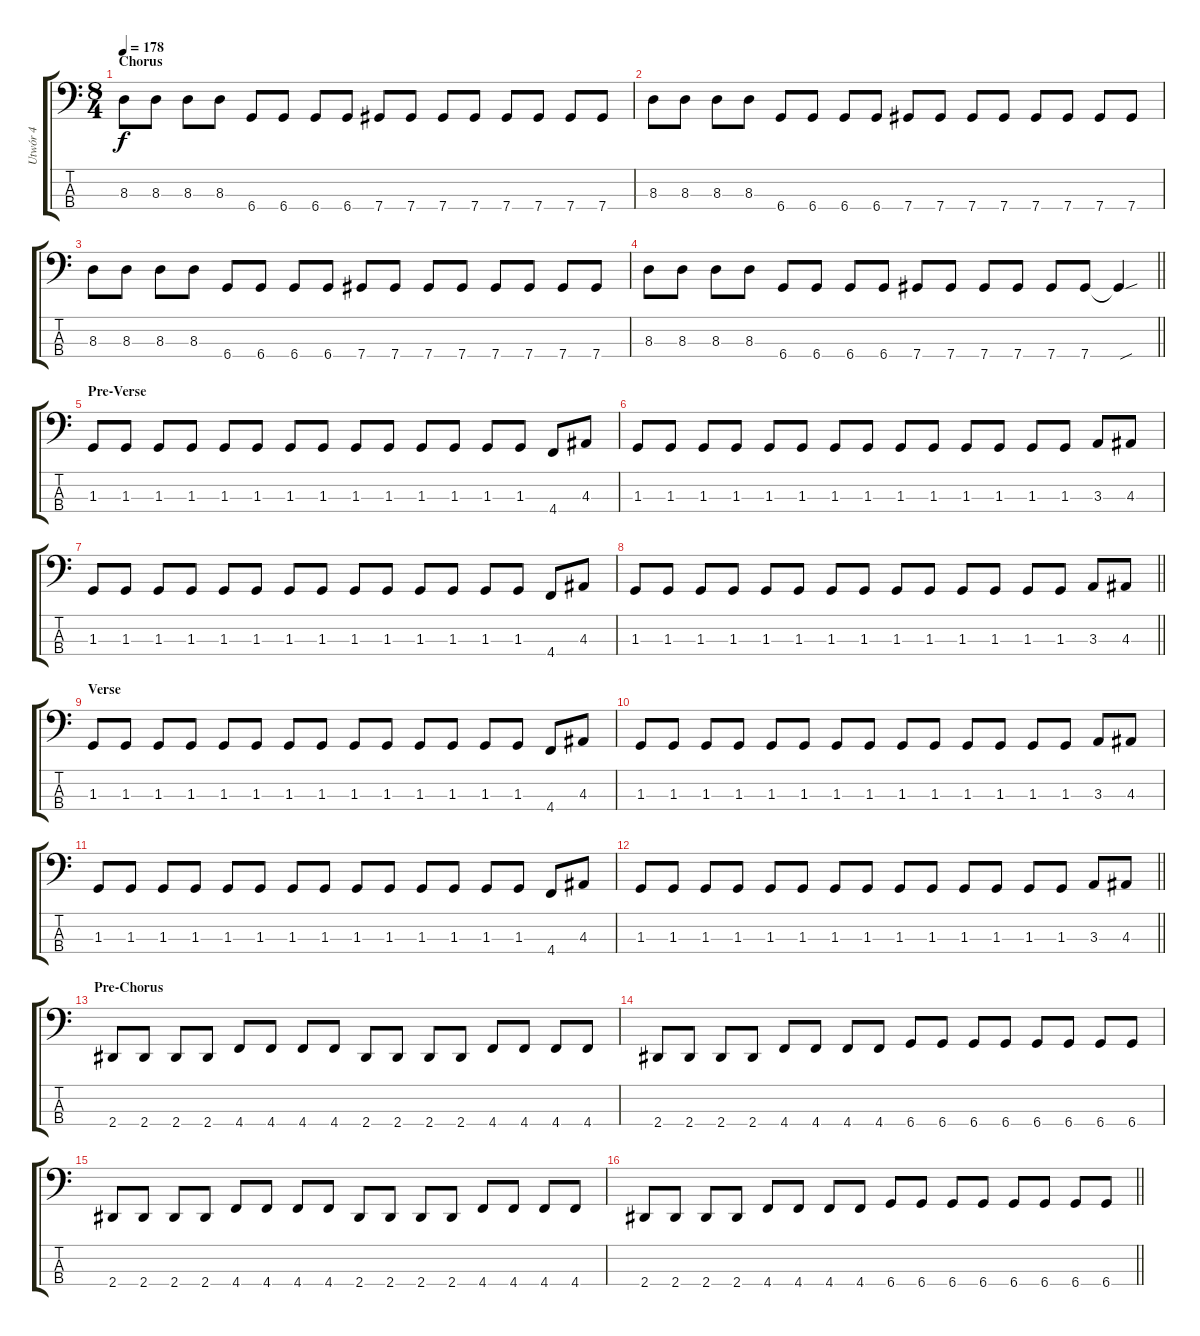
\track ("Utwór 4" "Utwór 4") {instrument electricbassfinger}
\staff {score tabs}
\tuning (E2 B1 Gb1 Db1) {hide}
\ts (8 4)
\section ("" "Chorus")
\tempo 178
\clef f4
\ks c
8.3.8{dy f} 8.3.8 8.3.8 8.3.8 6.4.8 6.4.8 6.4.8 6.4.8 7.4.8 7.4.8 7.4.8 7.4.8 7.4.8 7.4.8 7.4.8 7.4.8 |
8.3.8 8.3.8 8.3.8 8.3.8 6.4.8 6.4.8 6.4.8 6.4.8 7.4.8 7.4.8 7.4.8 7.4.8 7.4.8 7.4.8 7.4.8 7.4.8 |
8.3.8 8.3.8 8.3.8 8.3.8 6.4.8 6.4.8 6.4.8 6.4.8 7.4.8 7.4.8 7.4.8 7.4.8 7.4.8 7.4.8 7.4.8 7.4.8 |
\barLineRight lightlight
8.3.8 8.3.8 8.3.8 8.3.8 6.4.8 6.4.8 6.4.8 6.4.8 7.4.8 7.4.8 7.4.8 7.4.8 7.4.8 7.4.8 7.4{sou t}.4 |
\section ("" "Pre-Verse")
1.3.8 1.3.8 1.3.8 1.3.8 1.3.8 1.3.8 1.3.8 1.3.8 1.3.8 1.3.8 1.3.8 1.3.8 1.3.8 1.3.8 4.4.8 4.3.8 |
1.3.8 1.3.8 1.3.8 1.3.8 1.3.8 1.3.8 1.3.8 1.3.8 1.3.8 1.3.8 1.3.8 1.3.8 1.3.8 1.3.8 3.3.8 4.3.8 |
1.3.8 1.3.8 1.3.8 1.3.8 1.3.8 1.3.8 1.3.8 1.3.8 1.3.8 1.3.8 1.3.8 1.3.8 1.3.8 1.3.8 4.4.8 4.3.8 |
\barLineRight lightlight
1.3.8 1.3.8 1.3.8 1.3.8 1.3.8 1.3.8 1.3.8 1.3.8 1.3.8 1.3.8 1.3.8 1.3.8 1.3.8 1.3.8 3.3.8 4.3.8 |
\section ("" "Verse")
1.3.8 1.3.8 1.3.8 1.3.8 1.3.8 1.3.8 1.3.8 1.3.8 1.3.8 1.3.8 1.3.8 1.3.8 1.3.8 1.3.8 4.4.8 4.3.8 |
1.3.8 1.3.8 1.3.8 1.3.8 1.3.8 1.3.8 1.3.8 1.3.8 1.3.8 1.3.8 1.3.8 1.3.8 1.3.8 1.3.8 3.3.8 4.3.8 |
1.3.8 1.3.8 1.3.8 1.3.8 1.3.8 1.3.8 1.3.8 1.3.8 1.3.8 1.3.8 1.3.8 1.3.8 1.3.8 1.3.8 4.4.8 4.3.8 |
\barLineRight lightlight
1.3.8 1.3.8 1.3.8 1.3.8 1.3.8 1.3.8 1.3.8 1.3.8 1.3.8 1.3.8 1.3.8 1.3.8 1.3.8 1.3.8 3.3.8 4.3.8 |
\section ("" "Pre-Chorus")
2.4.8 2.4.8 2.4.8 2.4.8 4.4.8 4.4.8 4.4.8 4.4.8 2.4.8 2.4.8 2.4.8 2.4.8 4.4.8 4.4.8 4.4.8 4.4.8 |
2.4.8 2.4.8 2.4.8 2.4.8 4.4.8 4.4.8 4.4.8 4.4.8 6.4.8 6.4.8 6.4.8 6.4.8 6.4.8 6.4.8 6.4.8 6.4.8 |
2.4.8 2.4.8 2.4.8 2.4.8 4.4.8 4.4.8 4.4.8 4.4.8 2.4.8 2.4.8 2.4.8 2.4.8 4.4.8 4.4.8 4.4.8 4.4.8 |
\barLineRight lightlight
2.4.8 2.4.8 2.4.8 2.4.8 4.4.8 4.4.8 4.4.8 4.4.8 6.4.8 6.4.8 6.4.8 6.4.8 6.4.8 6.4.8 6.4.8 6.4.8
